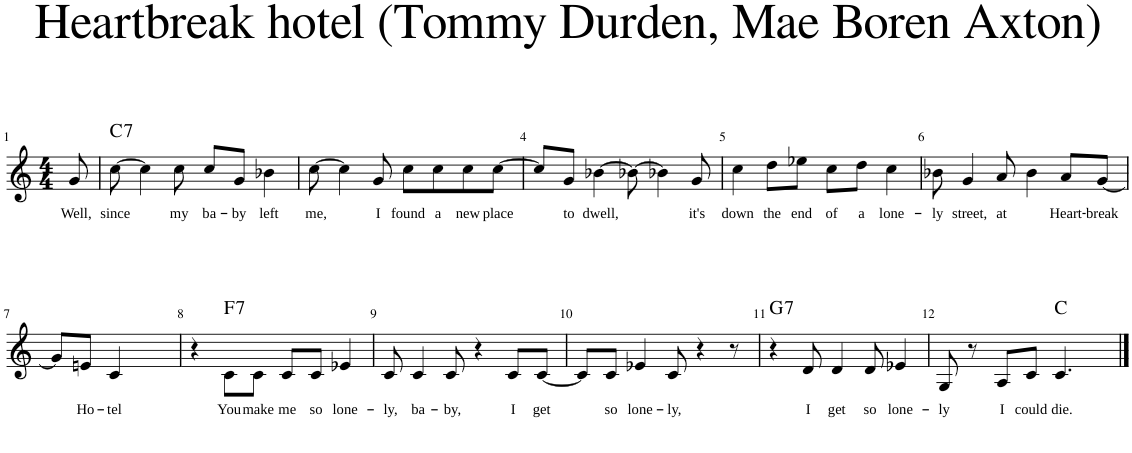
**kern	**text	**harte
*part1	*part1	*part1
*staff1	*staff1	*
*I"Piano	*	*
*I'Pno	*	*
*clefG2	*	*
*k[]	*	*
*M4/4	*	*
=1	=1	=1
!	!LO:LY:b	!
8g/	Well,	.
=2	=2	=2
!	!LO:LY:b	!LO:H:kt=7
[8cc\	since	C:7
4cc\]	.	.
!	!LO:LY:b	!
8cc\	my	.
!	!LO:LY:b	!
8cc/L	ba-	.
!	!LO:LY:b	!
8g/J	-by	.
!	!LO:LY:b	!
4b-X\	left	.
=3	=3	=3
!	!LO:LY:b	!
[8cc\	me,	.
4cc\]	.	.
!	!LO:LY:b	!
8g/	I	.
!	!LO:LY:b	!
8cc\L	found	.
!	!LO:LY:b	!
8cc\	a	.
!	!LO:LY:b	!
8cc\	new	.
!	!LO:LY:b	!
[8cc\J	place	.
=4	=4	=4
8cc/L]	.	.
!	!LO:LY:b	!
8g/J	to	.
!	!LO:LY:b	!
[4b-X\	dwell,	.
8b-X\_	.	.
4b-X\]	.	.
!	!LO:LY:b	!
8g/	it's	.
=5	=5	=5
!	!LO:LY:b	!
4cc\	down	.
!	!LO:LY:b	!
8dd\L	the	.
!	!LO:LY:b	!
8ee-X\J	end	.
!	!LO:LY:b	!
8cc\L	of	.
!	!LO:LY:b	!
8dd\J	a	.
!	!LO:LY:b	!
4cc\	lone-	.
=6	=6	=6
!	!LO:LY:b	!
8b-X\	-ly	.
!	!LO:LY:b	!
4g/	street,	.
!	!LO:LY:b	!
8a/	at	.
4b-\	.	.
!	!LO:LY:b	!
8a/L	Heart-	.
!	!LO:LY:b	!
[8g/J	-break	.
!!LO:LB:g=z
=7	=7	=7
8g/L]	.	.
!	!LO:LY:b	!
8en/J	Ho-	.
!	!LO:LY:b	!
4c/	-tel	.
2ryy	.	.
=8	=8	=8
4r	.	.
!	!LO:LY:b	!LO:H:kt=7
8c\L	You	F:7
!	!LO:LY:b	!
8c\J	make	.
!	!LO:LY:b	!
8c/L	me	.
!	!LO:LY:b	!
8c/J	so	.
!	!LO:LY:b	!
4e-X/	lone-	.
=9	=9	=9
!	!LO:LY:b	!
8c/	-ly,	.
!	!LO:LY:b	!
4c/	ba-	.
!	!LO:LY:b	!
8c/	-by,	.
4r	.	.
!	!LO:LY:b	!
8c/L	I	.
!	!LO:LY:b	!
[8c/J	get	.
=10	=10	=10
8c/L]	.	.
!	!LO:LY:b	!
8c/J	so	.
!	!LO:LY:b	!
4e-X/	lone-	.
!	!LO:LY:b	!
8c/	-ly,	.
4r	.	.
8r	.	.
=11	=11	=11
!	!	!LO:H:kt=7
4r	.	G:7
!	!LO:LY:b	!
8d/	I	.
!	!LO:LY:b	!
4d/	get	.
!	!LO:LY:b	!
8d/	so	.
!	!LO:LY:b	!
4e-X/	lone-	.
=12	=12	=12
!	!LO:LY:b	!
8G/	-ly	.
8r	.	.
!	!LO:LY:b	!
8A/L	I	.
!	!LO:LY:b	!
8c/J	could	.
!	!LO:LY:b	!
4.c/	die.	C:maj
8ryy	.	.
==	==	==
*-	*-	*-
